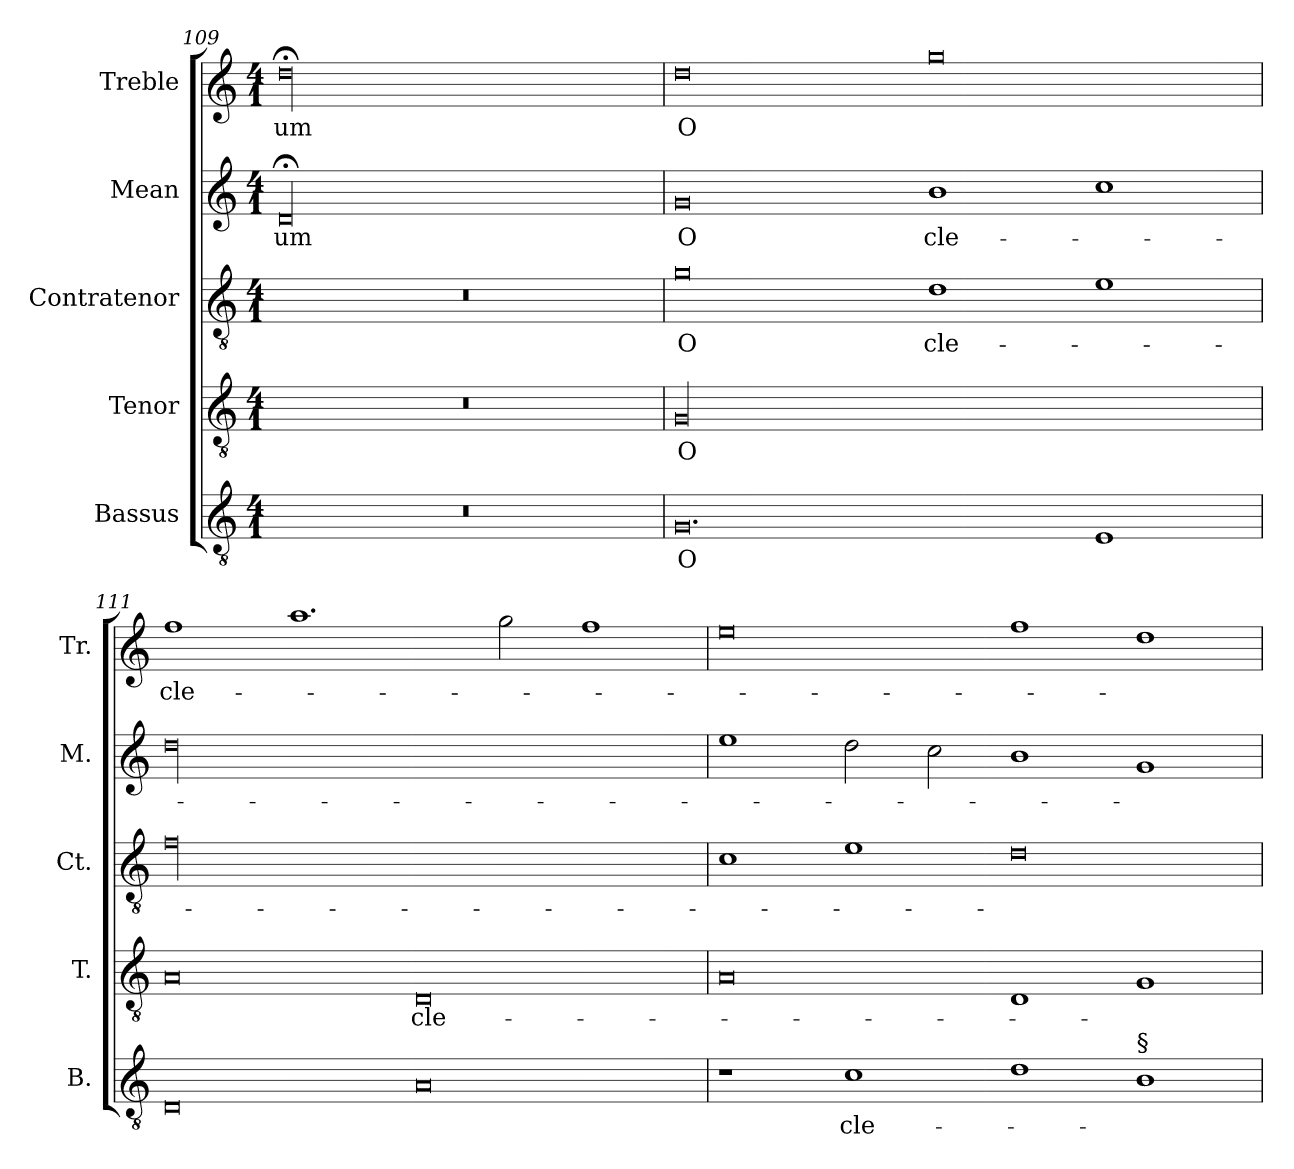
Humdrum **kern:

**kern	**text	**kern	**text	**kern	**text	**kern	**text	**kern	**text
*part5	*part5	*part4	*part4	*part3	*part3	*part2	*part2	*part1	*part1
*staff5	*staff5	*staff4	*staff4	*staff3	*staff3	*staff2	*staff2	*staff1	*staff1
*I"Bassus	*	*I"Tenor	*	*I"Contratenor	*	*I"Mean	*	*I"Treble	*
*I'B.	*	*I'T.	*	*I'Ct.	*	*I'M.	*	*I'Tr.	*
*clefGv2	*	*clefGv2	*	*clefGv2	*	*clefG2	*	*clefG2	*
*ITrd7c12	*	*ITrd7c12	*	*ITrd7c12	*	*	*	*	*
*k[]	*	*k[]	*	*k[]	*	*k[]	*	*k[]	*
*	*	*	*	*C:	*	*C:	*	*C:	*
*M4/1	*	*M4/1	*	*M4/1	*	*M4/1	*	*M4/1	*
=109	=109	=109	=109	=109	=109	=109	=109	=109	=109
!LO:N:vis=1	!	!LO:N:vis=1	!	!LO:N:vis=1	!	!	!	!	!
!	!	!	!	!	!	!	!LO:LY:b:color=#000000	!	!
!	!	!	!	!	!	!	!	!	!LO:LY:b:color=#000000
00r	.	00r	.	00r	.	00d;i	-um	00dd;i	-um
!!LO:PB:g=z
=110	=110	=110	=110	=110	=110	=110	=110	=110	=110
!	!LO:LY:b:color=#000000	!	!	!	!	!	!	!	!
!	!	!	!LO:LY:b:color=#000000	!	!	!	!	!	!
!	!	!	!	!	!LO:LY:b:color=#000000	!	!	!	!
!	!	!	!	!	!	!	!LO:LY:b:color=#000000	!	!
!	!	!	!	!	!	!	!	!	!LO:LY:b:color=#000000
0.GGi	O	00GGi	O	0Gi	O	0gi	O	0ddi	O
!	!	!	!	!	!LO:LY:b:color=#000000	!	!	!	!
!	!	!	!	!	!	!	!LO:LY:b:color=#000000	!	!
.	.	.	.	1Di	cle-	1bi	cle-	0ggi	.
1EEi	.	.	.	1Ei	.	1cci	.	.	.
=111	=111	=111	=111	=111	=111	=111	=111	=111	=111
!	!	!	!	!	!	!	!	!	!LO:LY:b:color=#000000
0DDi	.	0AAi	.	00Fi	.	00ddi	.	1ffi	cle-
.	.	.	.	.	.	.	.	1.aai	.
!	!	!	!LO:LY:b:color=#000000	!	!	!	!	!	!
0AAi	.	0DDi	cle-	.	.	.	.	.	.
.	.	.	.	.	.	.	.	2ggi\	.
.	.	.	.	.	.	.	.	1ffi	.
=112	=112	=112	=112	=112	=112	=112	=112	=112	=112
1r	.	0AAi	.	1Ci	.	1eei	.	0eei	.
!	!LO:LY:b:color=#000000	!	!	!	!	!	!	!	!
1Ci	cle-	.	.	1Ei	.	2ddi\	.	.	.
.	.	.	.	.	.	2cci\	.	.	.
1Di	.	1DDi	.	0Di	.	1bi	.	1ffi	.
!LO:TX:a:t=§	!	!	!	!	!	!	!	!	!
1BBi	.	1GGi	.	.	.	1gi	.	1ddi	.
=	=	=	=	=	=	=	=	=	=
*-	*-	*-	*-	*-	*-	*-	*-	*-	*-
